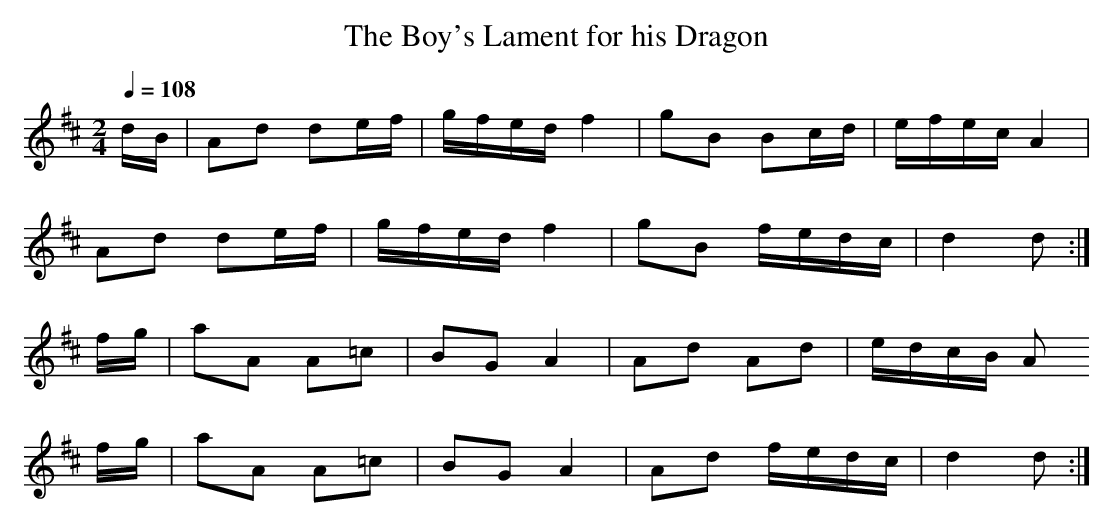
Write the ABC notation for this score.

X:1
T:The Boy's Lament for his Dragon
M:2/4
L:1/16
Q:1/4=108
K:D
dB|A2d2 d2ef |gfed f4|g2B2 B2cd|efec A4 |
   A2d2 d2ef |gfed f4|g2B2 fedc|d4   d2:|
fg|a2A2 A2=c2|B2G2 A4|A2d2 A2d2|edcB A2
fg|a2A2 A2=c2|B2G2 A4|A2d2 fedc|d4   d2:|

One genuinely old tune that does a similar modulation, from A minor to
E minor, is this one, well-known in Scotland since about 1700 though it
may be from England originally:
